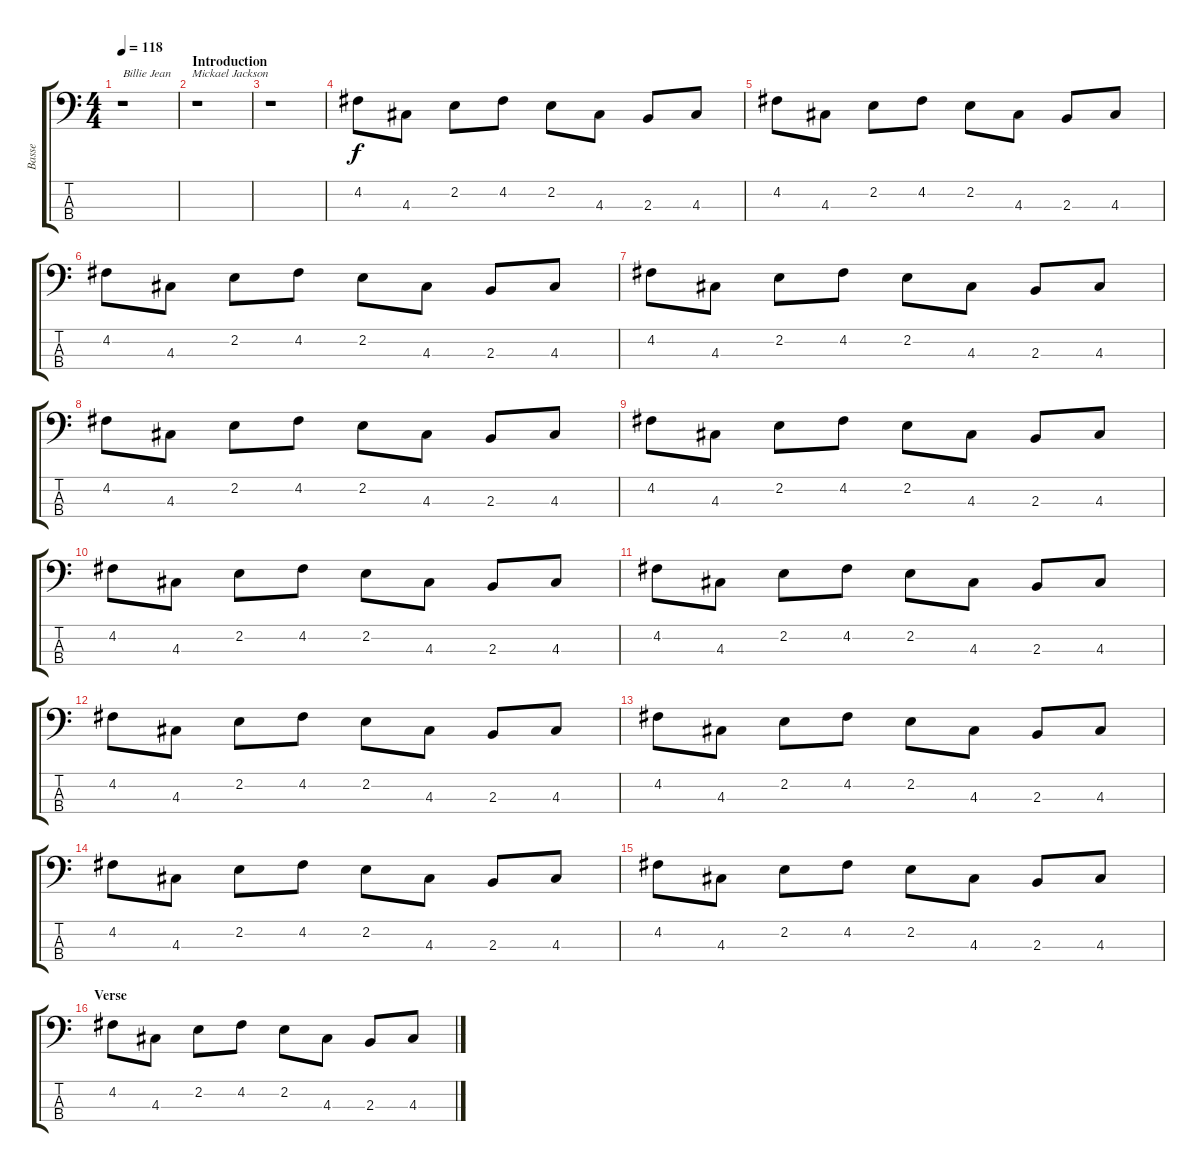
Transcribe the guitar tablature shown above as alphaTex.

\track ("Basse" "Basse") {instrument fretlessbass}
\staff {score tabs}
\tuning (G2 D2 A1 E1) {hide}
\ts (4 4)
\tempo 118
\clef f4
\ks c
r.1{txt "Billie Jean       Mickael Jackson" dy f instrument fretlessbass} |
\section ("" "Introduction")
r.1 |
r.1 |
4.2.8 4.3.8 2.2.8 4.2.8 2.2.8 4.3.8 2.3.8 4.3.8 |
4.2.8 4.3.8 2.2.8 4.2.8 2.2.8 4.3.8 2.3.8 4.3.8 |
4.2.8 4.3.8 2.2.8 4.2.8 2.2.8 4.3.8 2.3.8 4.3.8 |
4.2.8 4.3.8 2.2.8 4.2.8 2.2.8 4.3.8 2.3.8 4.3.8 |
4.2.8 4.3.8 2.2.8 4.2.8 2.2.8 4.3.8 2.3.8 4.3.8 |
4.2.8 4.3.8 2.2.8 4.2.8 2.2.8 4.3.8 2.3.8 4.3.8 |
4.2.8 4.3.8 2.2.8 4.2.8 2.2.8 4.3.8 2.3.8 4.3.8 |
4.2.8 4.3.8 2.2.8 4.2.8 2.2.8 4.3.8 2.3.8 4.3.8 |
4.2.8 4.3.8 2.2.8 4.2.8 2.2.8 4.3.8 2.3.8 4.3.8 |
4.2.8 4.3.8 2.2.8 4.2.8 2.2.8 4.3.8 2.3.8 4.3.8 |
4.2.8 4.3.8 2.2.8 4.2.8 2.2.8 4.3.8 2.3.8 4.3.8 |
4.2.8 4.3.8 2.2.8 4.2.8 2.2.8 4.3.8 2.3.8 4.3.8 |
\section ("" "Verse")
4.2.8 4.3.8 2.2.8 4.2.8 2.2.8 4.3.8 2.3.8 4.3.8
